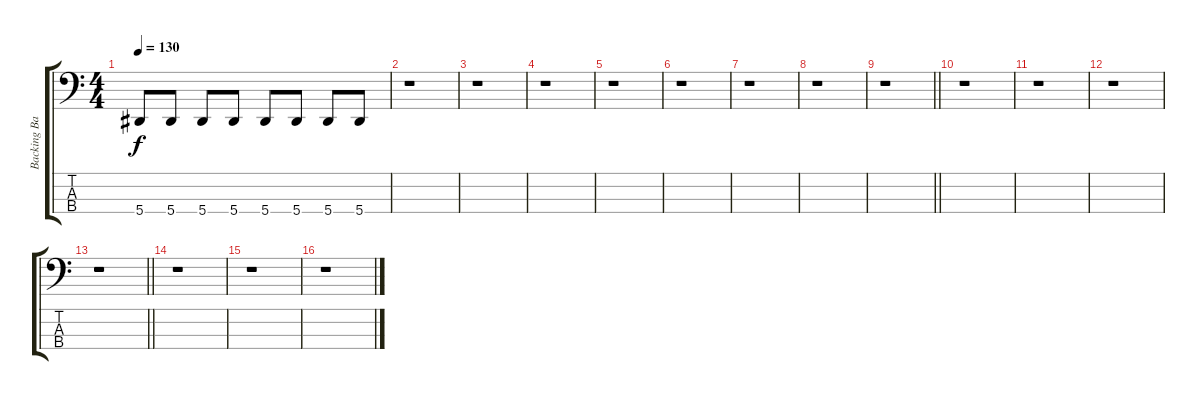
\track ("Backing Bass" "Backing Ba") {instrument electricbassfinger}
\staff {score tabs}
\tuning (Eb2 Bb1 F1 Bb0) {hide}
\ts (4 4)
\tempo 130
\clef f4
\ks c
5.4.8{dy f} 5.4.8 5.4.8 5.4.8 5.4.8 5.4.8 5.4.8 5.4.8 |
r.1 |
r.1 |
r.1 |
r.1 |
r.1 |
r.1 |
r.1 |
\barLineRight lightlight
r.1 |
\section ("" "")
r.1 |
r.1 |
r.1 |
\barLineRight lightlight
r.1 |
\section ("" "")
r.1 |
r.1 |
r.1
